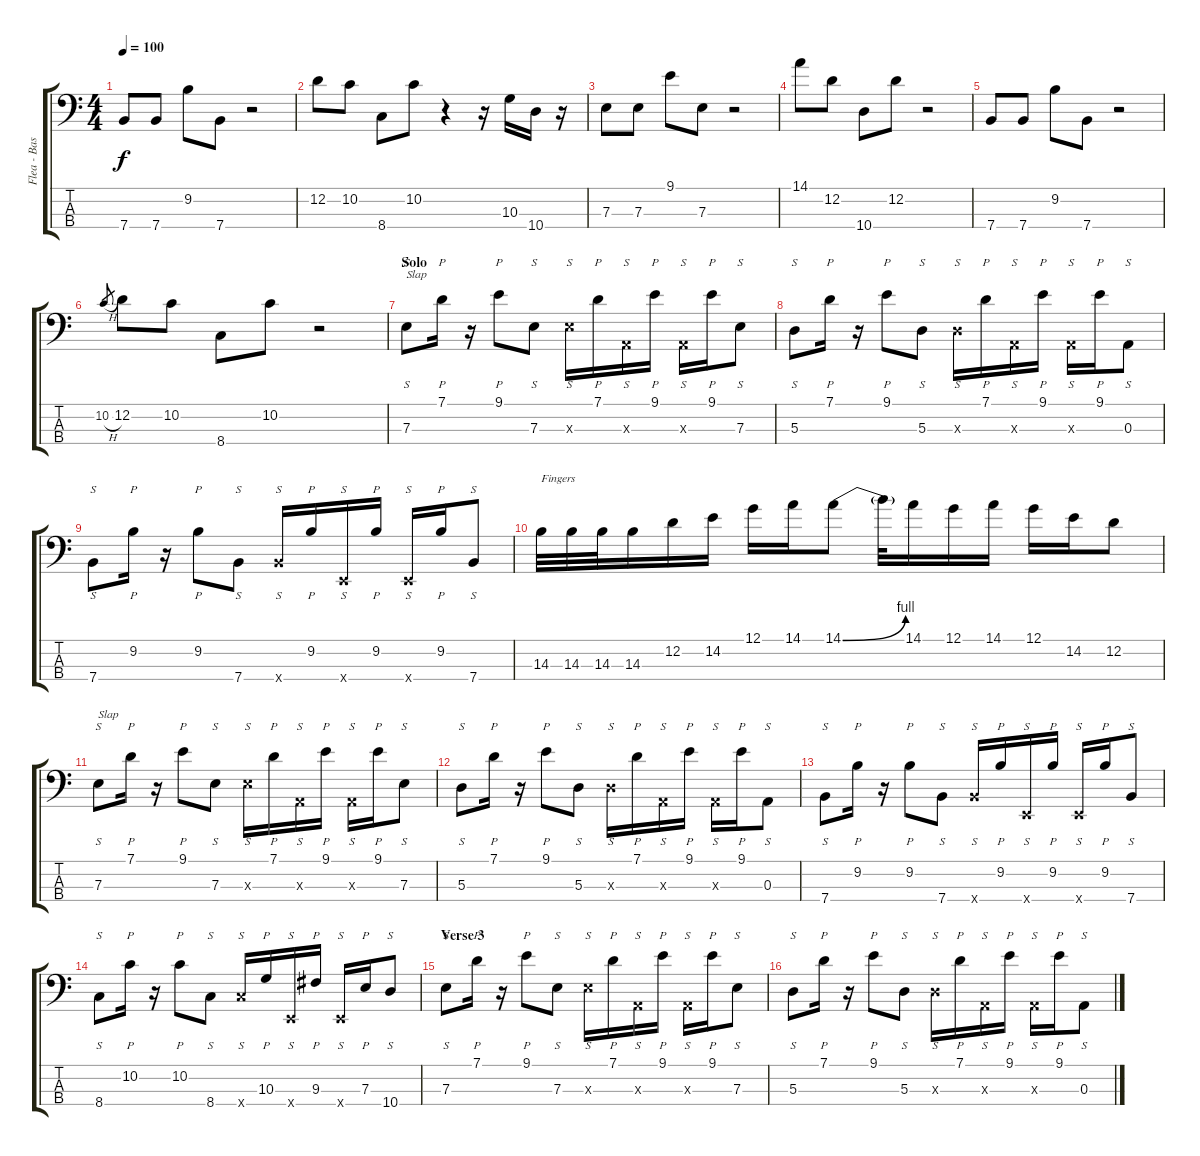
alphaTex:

\track ("Flea - Bass" "Flea - Bas") {instrument electricbassfinger}
\staff {score tabs}
\tuning (G2 D2 A1 E1) {hide}
\ts (4 4)
\tempo 100
\clef f4
\ks c
7.4.8{dy f} 7.4.8 9.2.8 7.4.8 r.2 |
12.2.8 10.2.8 8.4.8 10.2.8 r.4 r.16 10.3.16 10.4.16 r.16 |
7.3.8 7.3.8 9.1.8 7.3.8 r.2 |
14.1.8 12.2.8 10.4.8 12.2.8 r.2 |
7.4.8 7.4.8 9.2.8 7.4.8 r.2 |
10.2{h}.8{gr} 12.2.8 10.2.8 8.4.8 10.2.8 r.2 |
\section ("" "Solo")
7.3.8{s txt "Slap" instrument slapbass1} 7.1.16{p} r.16 9.1.8{p} 7.3.8{s} 7.3{x}.16{s} 7.1.16{p} 0.3{x}.16{s} 9.1.16{p} 0.3{x}.16{s} 9.1.16{p} 7.3.8{s} |
5.3.8{s} 7.1.16{p} r.16 9.1.8{p} 5.3.8{s} 5.3{x}.16{s} 7.1.16{p} 0.3{x}.16{s} 9.1.16{p} 0.3{x}.16{s} 9.1.16{p} 0.3.8{s} |
7.4.8{s} 9.2.16{p} r.16 9.2.8{p} 7.4.8{s} 7.4{x}.16{s} 9.2.16{p} 0.4{x}.16{s} 9.2.16{p} 0.4{x}.16{s} 9.2.16{p} 7.4.8{s} |
14.3.32{txt "Fingers" instrument electricbassfinger} 14.3.32 14.3.32 14.3.16 12.2.16 14.2.16 12.1.16 14.1.16 14.1{be (bend 0 0 60 4)}.8 14.1{t}.32 14.1.16 12.1.16 14.1.16 12.1.16 14.2.16 12.2.8 |
7.3.8{s txt "Slap" instrument slapbass1} 7.1.16{p} r.16 9.1.8{p} 7.3.8{s} 7.3{x}.16{s} 7.1.16{p} 0.3{x}.16{s} 9.1.16{p} 0.3{x}.16{s} 9.1.16{p} 7.3.8{s} |
5.3.8{s} 7.1.16{p} r.16 9.1.8{p} 5.3.8{s} 5.3{x}.16{s} 7.1.16{p} 0.3{x}.16{s} 9.1.16{p} 0.3{x}.16{s} 9.1.16{p} 0.3.8{s} |
7.4.8{s} 9.2.16{p} r.16 9.2.8{p} 7.4.8{s} 7.4{x}.16{s} 9.2.16{p} 0.4{x}.16{s} 9.2.16{p} 0.4{x}.16{s} 9.2.16{p} 7.4.8{s} |
8.4.8{s} 10.2.16{p} r.16 10.2.8{p} 8.4.8{s} 8.4{x}.16{s} 10.3.16{p} 0.4{x}.16{s} 9.3.16{p} 0.4{x}.16{s} 7.3.16{p} 10.4.8{s} |
\section ("" "Verse 3")
7.3.8{s} 7.1.16{p} r.16 9.1.8{p} 7.3.8{s} 7.3{x}.16{s} 7.1.16{p} 0.3{x}.16{s} 9.1.16{p} 0.3{x}.16{s} 9.1.16{p} 7.3.8{s} |
5.3.8{s} 7.1.16{p} r.16 9.1.8{p} 5.3.8{s} 5.3{x}.16{s} 7.1.16{p} 0.3{x}.16{s} 9.1.16{p} 0.3{x}.16{s} 9.1.16{p} 0.3.8{s}
